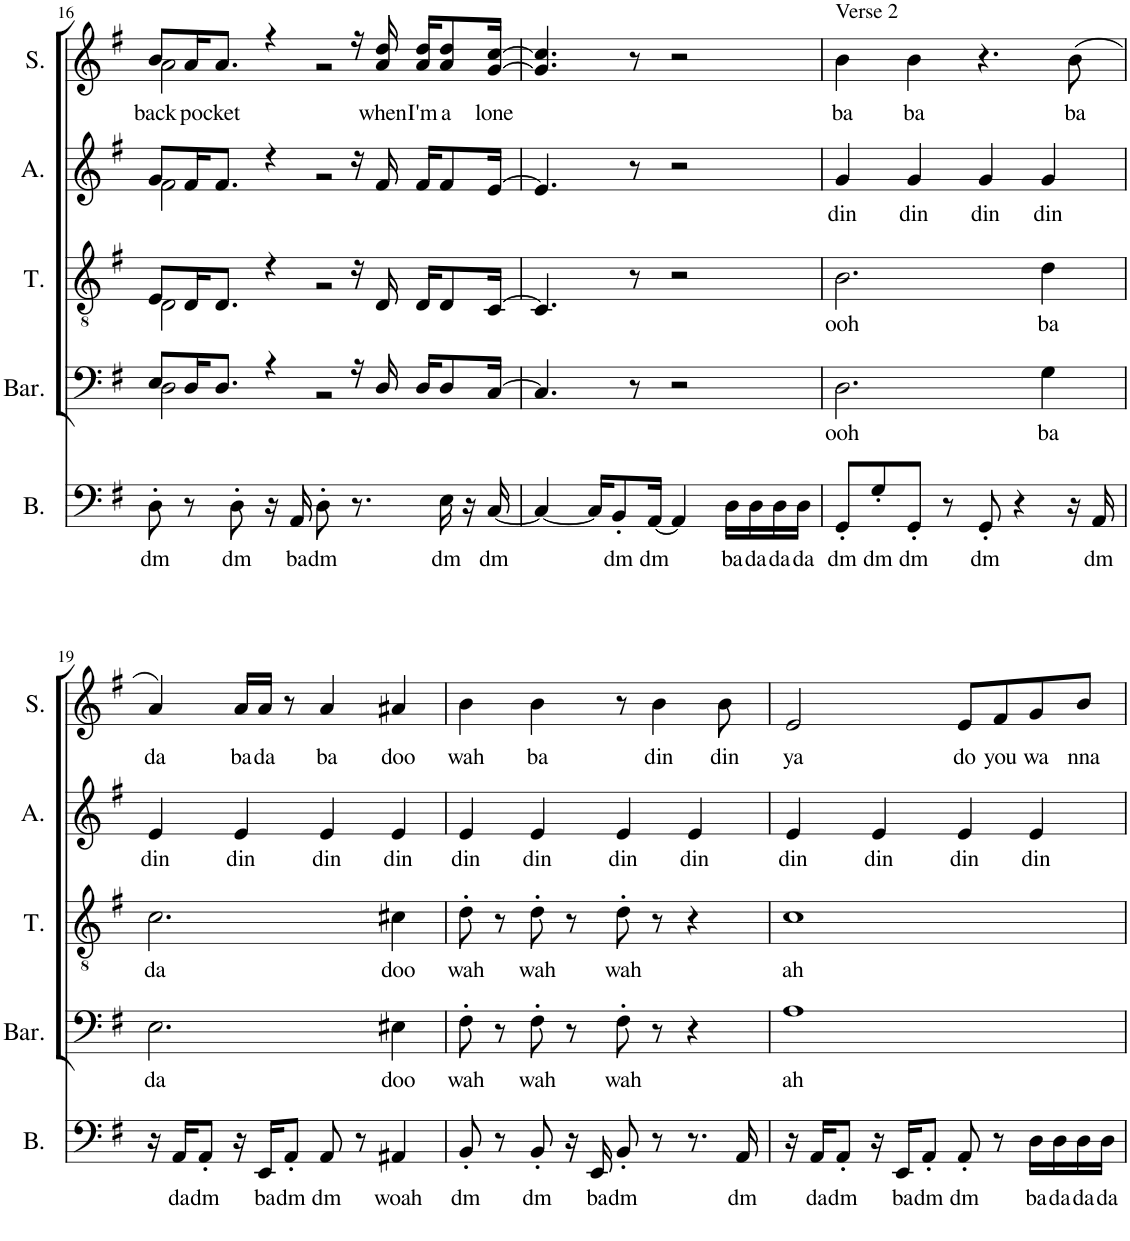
**kern	**text	**kern	**text	**kern	**text	**kern	**text	**kern	**text
*part5	*part5	*part4	*part4	*part3	*part3	*part2	*part2	*part1	*part1
*staff5	*staff5	*staff4	*staff4	*staff3	*staff3	*staff2	*staff2	*staff1	*staff1
*I"Bass	*	*I"Baritone	*	*I"Tenor	*	*I"Alto	*	*I"Soprano	*
*I'B.	*	*I'Bar.	*	*I'T.	*	*I'A.	*	*I'S.	*
!!LO:PB:g=z
*clefF4	*	*clefF4	*	*clefGv2	*	*clefG2	*	*clefG2	*
*k[f#]	*	*k[f#]	*	*k[f#]	*	*k[f#]	*	*k[f#]	*
*M4/4	*	*M4/4	*	*M4/4	*	*M4/4	*	*M4/4	*
=16	=16	=16	=16	=16	=16	=16	=16	=16	=16
!	!LO:LY:b	!	!	!	!	!	!	!	!LO:LY:b
*	*	*^	*	*^	*	*^	*	*^	*
8D'\	dm	8E/L	2D\	.	8E/L	2D\	.	8g/L	2f#\	.	8b/L	2a\	back
!	!	!	!	!	!	!	!	!	!	!	!	!	!LO:LY:b
8r	.	16D/K	.	.	16D/K	.	.	16f#/K	.	.	16a/K	.	po
!	!	!	!	!	!	!	!	!	!	!	!	!	!LO:LY:b
.	.	8.D/J	.	.	8.D/J	.	.	8.f#/J	.	.	8.a/J	.	cket
!	!LO:LY:b	!	!	!	!	!	!	!	!	!	!	!	!
8D'\	dm	.	.	.	.	.	.	.	.	.	.	.	.
16r	.	4r	.	.	4r	.	.	4r	.	.	4r	.	.
!	!LO:LY:b	!	!	!	!	!	!	!	!	!	!	!	!
16AA/	ba	.	.	.	.	.	.	.	.	.	.	.	.
!	!LO:LY:b	!	!	!	!	!	!	!	!	!	!	!	!
8D'\	dm	.	2r	.	.	2r	.	.	2r	.	.	2r	.
8.r	.	16r	.	.	16r	.	.	16r	.	.	16r	.	.
!	!	!	!	!	!	!	!	!	!	!	!	!	!LO:LY:b
.	.	16D/	.	.	16D/	.	.	16f#/	.	.	16a/ 16dd/	.	when
!	!	!	!	!	!	!	!	!	!	!	!	!	!LO:LY:b
.	.	16D/KL	.	.	16D/KL	.	.	16f#/KL	.	.	16a/ 16dd/KL	.	I'm
!	!LO:LY:b	!	!	!	!	!	!	!	!	!	!	!	!LO:LY:b
16E\	dm	8D/	.	.	8D/	.	.	8f#/	.	.	8a/ 8dd/	.	a
16r	.	.	.	.	.	.	.	.	.	.	.	.	.
!	!LO:LY:b	!	!	!	!	!	!	!	!	!	!	!	!LO:LY:b
[16C/	dm	[16C/Jk	.	.	[16C/Jk	.	.	[16e/Jk	.	.	[16g/ [16cc/Jk	.	lone
*	*	*v	*v	*	*	*	*	*v	*v	*	*v	*v	*
*	*	*	*	*v	*v	*	*	*	*	*
=17	=17	=17	=17	=17	=17	=17	=17	=17	=17
4C/_	.	4.C/]	.	4.C/]	.	4.e/]	.	4.g/] 4.cc/]	.
16C/KL]	.	.	.	.	.	.	.	.	.
!	!LO:LY:b	!	!	!	!	!	!	!	!
8BB'/	dm	.	.	.	.	.	.	.	.
.	.	8r	.	8r	.	8r	.	8r	.
!	!LO:LY:b	!	!	!	!	!	!	!	!
[16AA/Jk	dm	.	.	.	.	.	.	.	.
4AA/]	.	2r	.	2r	.	2r	.	2r	.
!	!LO:LY:b	!	!	!	!	!	!	!	!
16D\LL	ba	.	.	.	.	.	.	.	.
!	!LO:LY:b	!	!	!	!	!	!	!	!
16D\	da	.	.	.	.	.	.	.	.
!	!LO:LY:b	!	!	!	!	!	!	!	!
16D\	da	.	.	.	.	.	.	.	.
!	!LO:LY:b	!	!	!	!	!	!	!	!
16D\JJ	da	.	.	.	.	.	.	.	.
=18	=18	=18	=18	=18	=18	=18	=18	=18	=18
!	!	!	!	!	!	!	!	!LO:TX:a:t=Verse 2	!
!	!LO:LY:b	!	!LO:LY:b	!	!LO:LY:b	!	!LO:LY:b	!	!LO:LY:b
8GG'/L	dm	2.D\	ooh	2.B\	ooh	4g/	din	4b\	ba
!	!LO:LY:b	!	!	!	!	!	!	!	!
8G'/	dm	.	.	.	.	.	.	.	.
!	!LO:LY:b	!	!	!	!	!	!LO:LY:b	!	!LO:LY:b
8GG'/J	dm	.	.	.	.	4g/	din	4b\	ba
8r	.	.	.	.	.	.	.	.	.
!	!LO:LY:b	!	!	!	!	!	!LO:LY:b	!	!
8GG'/	dm	.	.	.	.	4g/	din	4.r	.
4r	.	.	.	.	.	.	.	.	.
!	!	!	!LO:LY:b	!	!LO:LY:b	!	!LO:LY:b	!	!
.	.	4G\	ba	4d\	ba	4g/	din	.	.
!	!	!	!	!	!	!	!	!	!LO:LY:b
16r	.	.	.	.	.	.	.	(8b\	ba
!	!LO:LY:b	!	!	!	!	!	!	!	!
16AA/	dm	.	.	.	.	.	.	.	.
!!LO:LB:g=z
=19	=19	=19	=19	=19	=19	=19	=19	=19	=19
!	!	!	!LO:LY:b	!	!LO:LY:b	!	!LO:LY:b	!	!LO:LY:b
16r	.	2.E\	da	2.c\	da	4e/	din	4a/)	da
!	!LO:LY:b	!	!	!	!	!	!	!	!
16AA/KL	da	.	.	.	.	.	.	.	.
!	!LO:LY:b	!	!	!	!	!	!	!	!
8AA'/J	dm	.	.	.	.	.	.	.	.
!	!	!	!	!	!	!	!LO:LY:b	!	!LO:LY:b
16r	.	.	.	.	.	4e/	din	16a/LL	ba
!	!LO:LY:b	!	!	!	!	!	!	!	!LO:LY:b
16EE/KL	ba	.	.	.	.	.	.	16a/JJ	da
!	!LO:LY:b	!	!	!	!	!	!	!	!
8AA'/J	dm	.	.	.	.	.	.	8r	.
!	!LO:LY:b	!	!	!	!	!	!LO:LY:b	!	!LO:LY:b
8AA/	dm	.	.	.	.	4e/	din	4a/	ba
8r	.	.	.	.	.	.	.	.	.
!	!LO:LY:b	!	!LO:LY:b	!	!LO:LY:b	!	!LO:LY:b	!	!LO:LY:b
4AA#X/	woah	4E#X\	doo	4c#X\	doo	4e/	din	4a#X/	doo
=20	=20	=20	=20	=20	=20	=20	=20	=20	=20
!	!LO:LY:b	!	!LO:LY:b	!	!LO:LY:b	!	!LO:LY:b	!	!LO:LY:b
8BB'/	dm	8F#'\	wah	8d'\	wah	4e/	din	4b\	wah
8r	.	8r	.	8r	.	.	.	.	.
!	!LO:LY:b	!	!LO:LY:b	!	!LO:LY:b	!	!LO:LY:b	!	!LO:LY:b
8BB'/	dm	8F#'\	wah	8d'\	wah	4e/	din	4b\	ba
16r	.	8r	.	8r	.	.	.	.	.
!	!LO:LY:b	!	!	!	!	!	!	!	!
16EE/	ba	.	.	.	.	.	.	.	.
!	!LO:LY:b	!	!LO:LY:b	!	!LO:LY:b	!	!LO:LY:b	!	!
8BB'/	dm	8F#'\	wah	8d'\	wah	4e/	din	8r	.
!	!	!	!	!	!	!	!	!	!LO:LY:b
8r	.	8r	.	8r	.	.	.	4b\	din
!	!	!	!	!	!	!	!LO:LY:b	!	!
8.r	.	4r	.	4r	.	4e/	din	.	.
!	!	!	!	!	!	!	!	!	!LO:LY:b
.	.	.	.	.	.	.	.	8b\	din
!	!LO:LY:b	!	!	!	!	!	!	!	!
16AA/	dm	.	.	.	.	.	.	.	.
=21	=21	=21	=21	=21	=21	=21	=21	=21	=21
!	!	!	!LO:LY:b	!	!LO:LY:b	!	!LO:LY:b	!	!LO:LY:b
16r	.	1A	ah	1c	ah	4e/	din	2e/	ya
!	!LO:LY:b	!	!	!	!	!	!	!	!
16AA/KL	da	.	.	.	.	.	.	.	.
!	!LO:LY:b	!	!	!	!	!	!	!	!
8AA'/J	dm	.	.	.	.	.	.	.	.
!	!	!	!	!	!	!	!LO:LY:b	!	!
16r	.	.	.	.	.	4e/	din	.	.
!	!LO:LY:b	!	!	!	!	!	!	!	!
16EE/KL	ba	.	.	.	.	.	.	.	.
!	!LO:LY:b	!	!	!	!	!	!	!	!
8AA'/J	dm	.	.	.	.	.	.	.	.
!	!LO:LY:b	!	!	!	!	!	!LO:LY:b	!	!LO:LY:b
8AA'/	dm	.	.	.	.	4e/	din	8e/L	do
!	!	!	!	!	!	!	!	!	!LO:LY:b
8r	.	.	.	.	.	.	.	8f#/	you
!	!LO:LY:b	!	!	!	!	!	!LO:LY:b	!	!LO:LY:b
16D\LL	ba	.	.	.	.	4e/	din	8g/	wa
!	!LO:LY:b	!	!	!	!	!	!	!	!
16D\	da	.	.	.	.	.	.	.	.
!	!LO:LY:b	!	!	!	!	!	!	!	!LO:LY:b
16D\	da	.	.	.	.	.	.	8b/J	nna
!	!LO:LY:b	!	!	!	!	!	!	!	!
16D\JJ	da	.	.	.	.	.	.	.	.
=	=	=	=	=	=	=	=	=	=
*-	*-	*-	*-	*-	*-	*-	*-	*-	*-
